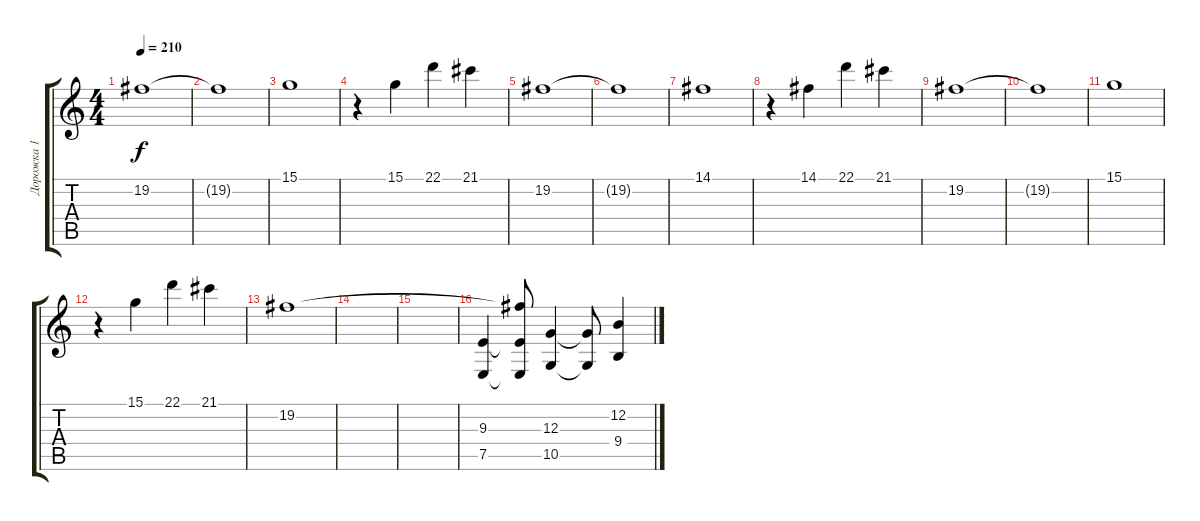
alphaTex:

\track ("Дорожка 1" "Дорожка 1") {instrument fx5brightness}
\staff {score tabs}
\tuning (E4 B3 G3 D3 A2 E2) {hide}
\ts (4 4)
\tempo 210
\clef g2
\ks c
19.2.1{dy f} |
19.2{t}.1 |
15.1.1 |
r.4 15.1.4 22.1.4 21.1.4 |
19.2.1 |
19.2{t}.1 |
14.1.1 |
r.4 14.1.4 22.1.4 21.1.4 |
19.2.1 |
19.2{t}.1 |
15.1.1 |
r.4 15.1.4 22.1.4 21.1.4 |
19.2.1 |
|
|
(9.3 7.5).4 (19.2{t} 9.3{t} 7.5{t}).8 (12.3 10.5).4 (12.3{t} 10.5{t}).8 (12.2 9.4).4
